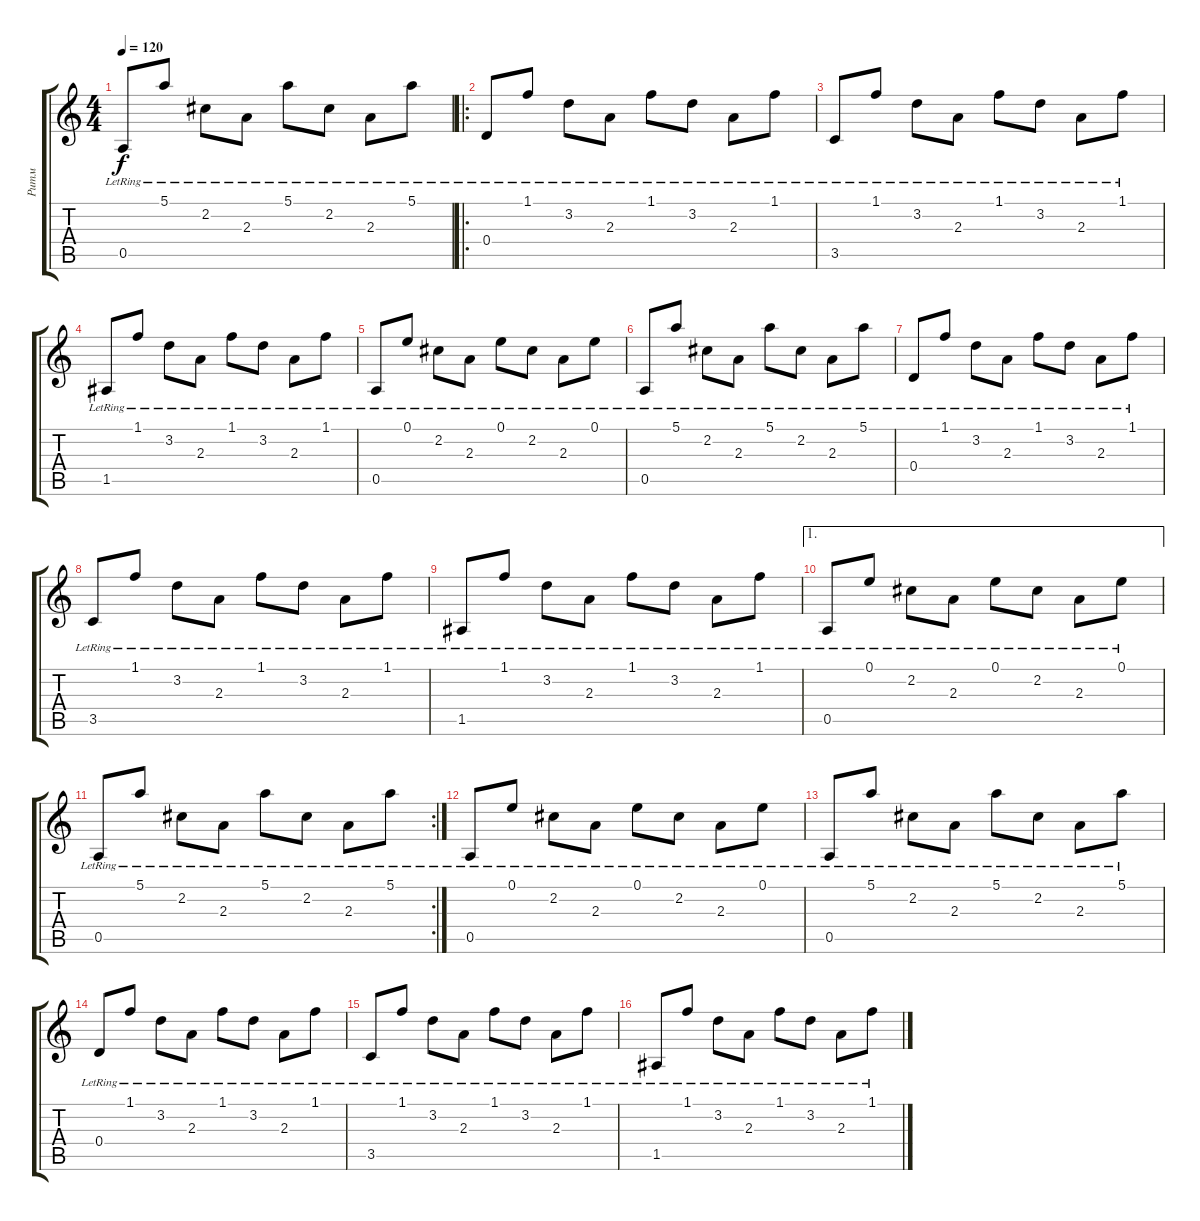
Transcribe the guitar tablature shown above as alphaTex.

\track ("Ритм" "Ритм") {instrument acousticguitarsteel}
\staff {score tabs}
\tuning (E4 B3 G3 D3 A2 E2) {hide}
\ts (4 4)
\tempo 120
\clef g2
\ks c
0.5{lr}.8{dy f} 5.1{lr}.8 2.2{lr}.8 2.3{lr}.8 5.1{lr}.8 2.2{lr}.8 2.3{lr}.8 5.1{lr}.8 |
\ro
0.4{lr}.8 1.1{lr}.8 3.2{lr}.8 2.3{lr}.8 1.1{lr}.8 3.2{lr}.8 2.3{lr}.8 1.1{lr}.8 |
3.5{lr}.8 1.1{lr}.8 3.2{lr}.8 2.3{lr}.8 1.1{lr}.8 3.2{lr}.8 2.3{lr}.8 1.1{lr}.8 |
1.5{lr}.8 1.1{lr}.8 3.2{lr}.8 2.3{lr}.8 1.1{lr}.8 3.2{lr}.8 2.3{lr}.8 1.1{lr}.8 |
0.5{lr}.8 0.1{lr}.8 2.2{lr}.8 2.3{lr}.8 0.1{lr}.8 2.2{lr}.8 2.3{lr}.8 0.1{lr}.8 |
0.5{lr}.8 5.1{lr}.8 2.2{lr}.8 2.3{lr}.8 5.1{lr}.8 2.2{lr}.8 2.3{lr}.8 5.1{lr}.8 |
0.4{lr}.8 1.1{lr}.8 3.2{lr}.8 2.3{lr}.8 1.1{lr}.8 3.2{lr}.8 2.3{lr}.8 1.1{lr}.8 |
3.5{lr}.8 1.1{lr}.8 3.2{lr}.8 2.3{lr}.8 1.1{lr}.8 3.2{lr}.8 2.3{lr}.8 1.1{lr}.8 |
1.5{lr}.8 1.1{lr}.8 3.2{lr}.8 2.3{lr}.8 1.1{lr}.8 3.2{lr}.8 2.3{lr}.8 1.1{lr}.8 |
\ae 1
0.5{lr}.8 0.1{lr}.8 2.2{lr}.8 2.3{lr}.8 0.1{lr}.8 2.2{lr}.8 2.3{lr}.8 0.1{lr}.8 |
\rc 2
0.5{lr}.8 5.1{lr}.8 2.2{lr}.8 2.3{lr}.8 5.1{lr}.8 2.2{lr}.8 2.3{lr}.8 5.1{lr}.8 |
0.5{lr}.8 0.1{lr}.8 2.2{lr}.8 2.3{lr}.8 0.1{lr}.8 2.2{lr}.8 2.3{lr}.8 0.1{lr}.8 |
0.5{lr}.8 5.1{lr}.8 2.2{lr}.8 2.3{lr}.8 5.1{lr}.8 2.2{lr}.8 2.3{lr}.8 5.1{lr}.8 |
0.4{lr}.8 1.1{lr}.8 3.2{lr}.8 2.3{lr}.8 1.1{lr}.8 3.2{lr}.8 2.3{lr}.8 1.1{lr}.8 |
3.5{lr}.8 1.1{lr}.8 3.2{lr}.8 2.3{lr}.8 1.1{lr}.8 3.2{lr}.8 2.3{lr}.8 1.1{lr}.8 |
1.5{lr}.8 1.1{lr}.8 3.2{lr}.8 2.3{lr}.8 1.1{lr}.8 3.2{lr}.8 2.3{lr}.8 1.1{lr}.8
